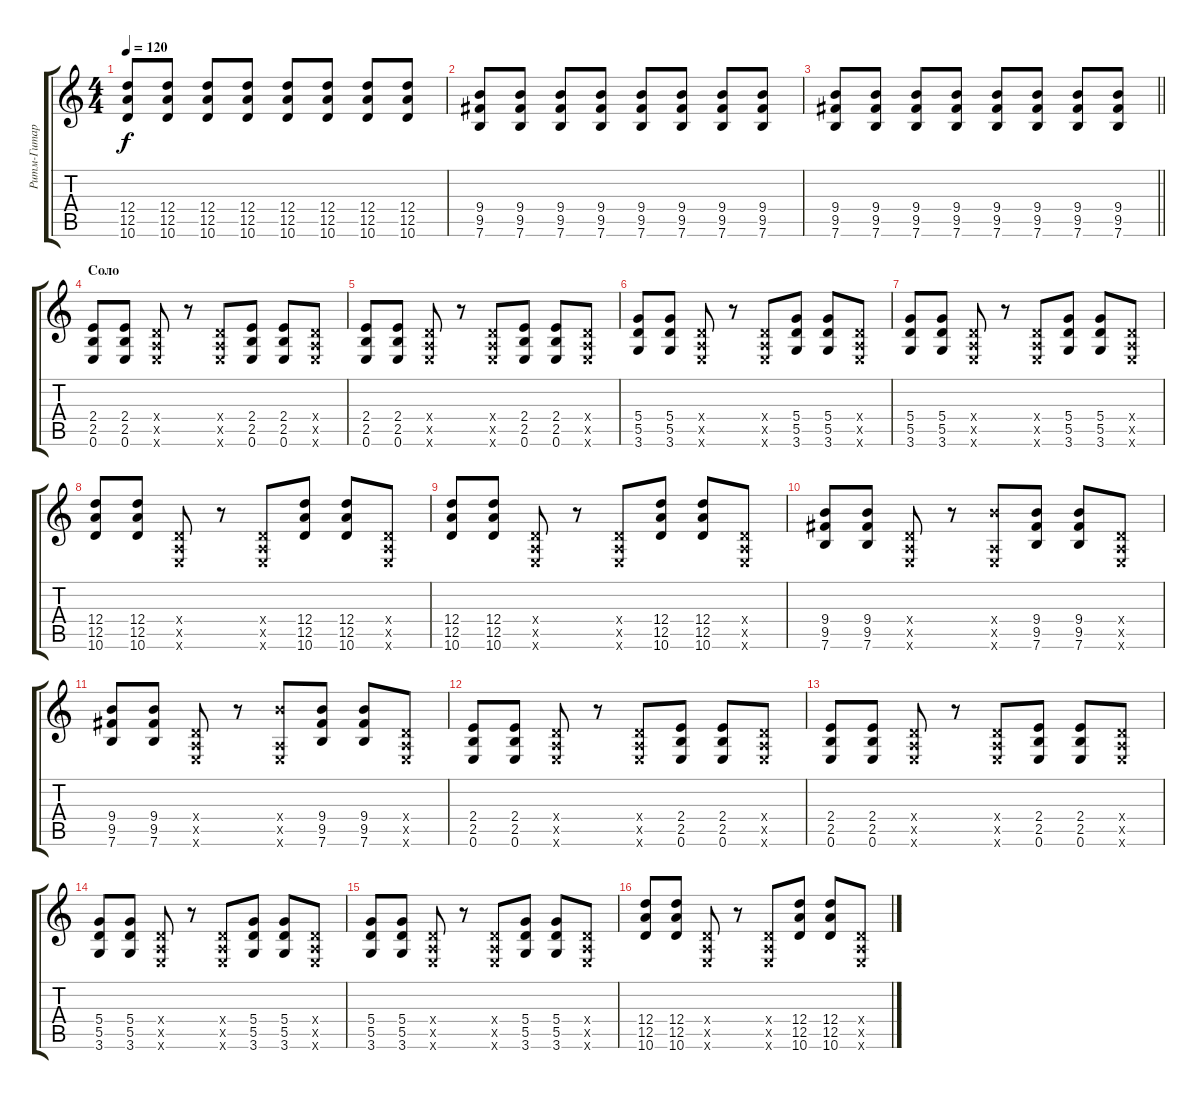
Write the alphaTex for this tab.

\track ("Ритм-Гитара" "Ритм-Гитар") {instrument distortionguitar}
\staff {score tabs}
\tuning (E4 B3 G3 D3 A2 E2) {hide}
\ts (4 4)
\tempo 120
\clef g2
\ks c
(12.4 12.5 10.6).8{dy f} (12.4 12.5 10.6).8 (12.4 12.5 10.6).8 (12.4 12.5 10.6).8 (12.4 12.5 10.6).8 (12.4 12.5 10.6).8 (12.4 12.5 10.6).8 (12.4 12.5 10.6).8 |
(9.4 9.5 7.6).8 (9.4 9.5 7.6).8 (9.4 9.5 7.6).8 (9.4 9.5 7.6).8 (9.4 9.5 7.6).8 (9.4 9.5 7.6).8 (9.4 9.5 7.6).8 (9.4 9.5 7.6).8 |
\barLineRight lightlight
(9.4 9.5 7.6).8 (9.4 9.5 7.6).8 (9.4 9.5 7.6).8 (9.4 9.5 7.6).8 (9.4 9.5 7.6).8 (9.4 9.5 7.6).8 (9.4 9.5 7.6).8 (9.4 9.5 7.6).8 |
\section ("" "Соло")
(2.4 2.5 0.6).8 (2.4 2.5 0.6).8 (0.4{x} 0.5{x} 0.6{x}).8 r.8 (0.4{x} 0.5{x} 0.6{x}).8 (2.4 2.5 0.6).8 (2.4 2.5 0.6).8 (0.4{x} 0.5{x} 0.6{x}).8 |
(2.4 2.5 0.6).8 (2.4 2.5 0.6).8 (0.4{x} 0.5{x} 0.6{x}).8 r.8 (0.4{x} 0.5{x} 0.6{x}).8 (2.4 2.5 0.6).8 (2.4 2.5 0.6).8 (0.4{x} 0.5{x} 0.6{x}).8 |
(5.4 5.5 3.6).8 (5.4 5.5 3.6).8 (0.4{x} 0.5{x} 0.6{x}).8 r.8 (0.4{x} 0.5{x} 0.6{x}).8 (5.4 5.5 3.6).8 (5.4 5.5 3.6).8 (0.4{x} 0.5{x} 0.6{x}).8 |
(5.4 5.5 3.6).8 (5.4 5.5 3.6).8 (0.4{x} 0.5{x} 0.6{x}).8 r.8 (0.4{x} 0.5{x} 0.6{x}).8 (5.4 5.5 3.6).8 (5.4 5.5 3.6).8 (0.4{x} 0.5{x} 0.6{x}).8 |
(12.4 12.5 10.6).8 (12.4 12.5 10.6).8 (0.4{x} 0.5{x} 0.6{x}).8 r.8 (0.4{x} 0.5{x} 0.6{x}).8 (12.4 12.5 10.6).8 (12.4 12.5 10.6).8 (0.4{x} 0.5{x} 0.6{x}).8 |
(12.4 12.5 10.6).8 (12.4 12.5 10.6).8 (0.4{x} 0.5{x} 0.6{x}).8 r.8 (0.4{x} 0.5{x} 0.6{x}).8 (12.4 12.5 10.6).8 (12.4 12.5 10.6).8 (0.4{x} 0.5{x} 0.6{x}).8 |
(9.4 9.5 7.6).8 (9.4 9.5 7.6).8 (0.4{x} 0.5{x} 0.6{x}).8 r.8 (9.4{x} 0.5{x} 0.6{x}).8 (9.4 9.5 7.6).8 (9.4 9.5 7.6).8 (0.4{x} 0.5{x} 0.6{x}).8 |
(9.4 9.5 7.6).8 (9.4 9.5 7.6).8 (0.4{x} 0.5{x} 0.6{x}).8 r.8 (9.4{x} 0.5{x} 0.6{x}).8 (9.4 9.5 7.6).8 (9.4 9.5 7.6).8 (0.4{x} 0.5{x} 0.6{x}).8 |
(2.4 2.5 0.6).8 (2.4 2.5 0.6).8 (0.4{x} 0.5{x} 0.6{x}).8 r.8 (0.4{x} 0.5{x} 0.6{x}).8 (2.4 2.5 0.6).8 (2.4 2.5 0.6).8 (0.4{x} 0.5{x} 0.6{x}).8 |
(2.4 2.5 0.6).8 (2.4 2.5 0.6).8 (0.4{x} 0.5{x} 0.6{x}).8 r.8 (0.4{x} 0.5{x} 0.6{x}).8 (2.4 2.5 0.6).8 (2.4 2.5 0.6).8 (0.4{x} 0.5{x} 0.6{x}).8 |
(5.4 5.5 3.6).8 (5.4 5.5 3.6).8 (0.4{x} 0.5{x} 0.6{x}).8 r.8 (0.4{x} 0.5{x} 0.6{x}).8 (5.4 5.5 3.6).8 (5.4 5.5 3.6).8 (0.4{x} 0.5{x} 0.6{x}).8 |
(5.4 5.5 3.6).8 (5.4 5.5 3.6).8 (0.4{x} 0.5{x} 0.6{x}).8 r.8 (0.4{x} 0.5{x} 0.6{x}).8 (5.4 5.5 3.6).8 (5.4 5.5 3.6).8 (0.4{x} 0.5{x} 0.6{x}).8 |
(12.4 12.5 10.6).8 (12.4 12.5 10.6).8 (0.4{x} 0.5{x} 0.6{x}).8 r.8 (0.4{x} 0.5{x} 0.6{x}).8 (12.4 12.5 10.6).8 (12.4 12.5 10.6).8 (0.4{x} 0.5{x} 0.6{x}).8
